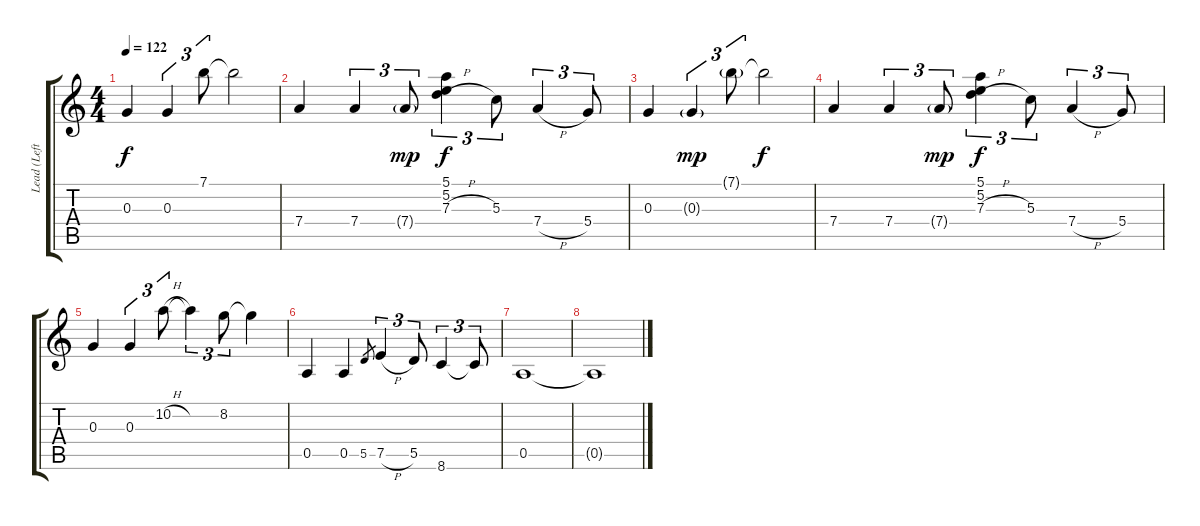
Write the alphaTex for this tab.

\track ("Lead (Left)" "Lead (Left") {instrument acousticguitarsteel}
\staff {score tabs}
\tuning (E4 B3 G3 D3 A2 E2) {hide}
\ts (4 4)
\tempo 122
\clef g2
\ks c
0.3.4{dy f} 0.3.4{tu (3 2)} 7.1.8{tu (3 2)} 7.1{t}.2 |
7.4.4 7.4.4{tu (3 2)} 7.4{g}.8{tu (3 2) dy mp} (5.1 5.2 7.3{h}).4{tu (3 2) dy f} 5.3.8{tu (3 2)} 7.4{h}.4{tu (3 2)} 5.4.8{tu (3 2)} |
0.3.4 0.3{g}.4{tu (3 2) dy mp} 7.1{g}.8{tu (3 2)} 7.1{t}.2{dy f} |
7.4.4 7.4.4{tu (3 2)} 7.4{g}.8{tu (3 2) dy mp} (5.1 5.2 7.3{h}).4{tu (3 2) dy f} 5.3.8{tu (3 2)} 7.4{h}.4{tu (3 2)} 5.4.8{tu (3 2)} |
0.3.4 0.3.4{tu (3 2)} 10.2{h}.8{tu (3 2)} 10.2{t}.4{tu (3 2)} 8.2.8{tu (3 2)} 8.2{t}.4 |
0.5.4 0.5.4 5.5.8{gr} 7.5{h}.4{tu (3 2)} 5.5.8{tu (3 2)} 8.6.4{tu (3 2)} 8.6{t}.8{tu (3 2)} |
0.5.1 |
0.5{t}.1
